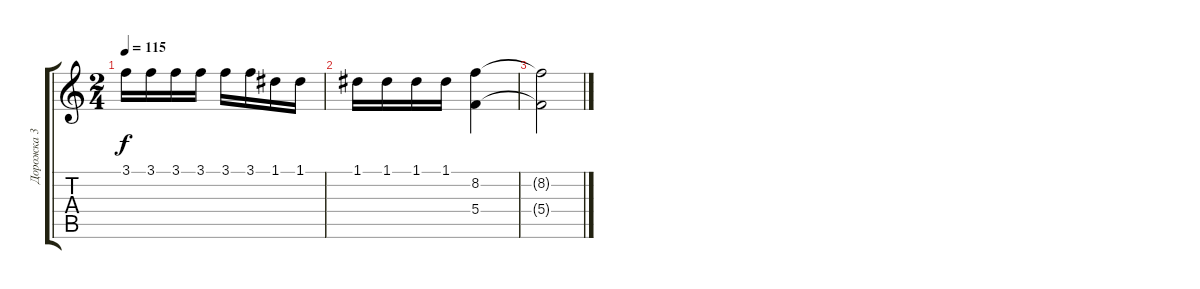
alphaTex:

\track ("Дорожка 3" "Дорожка 3") {instrument overdrivenguitar}
\staff {score tabs}
\tuning (D4 A3 F3 C3 G2 D2) {hide}
\ts (2 4)
\tempo 115
\clef g2
\ks c
3.1.16{dy f} 3.1.16 3.1.16 3.1.16 3.1.16 3.1.16 1.1.16 1.1.16 |
1.1.16 1.1.16 1.1.16 1.1.16 (8.2 5.4).4 |
(8.2{t} 5.4{t}).2
